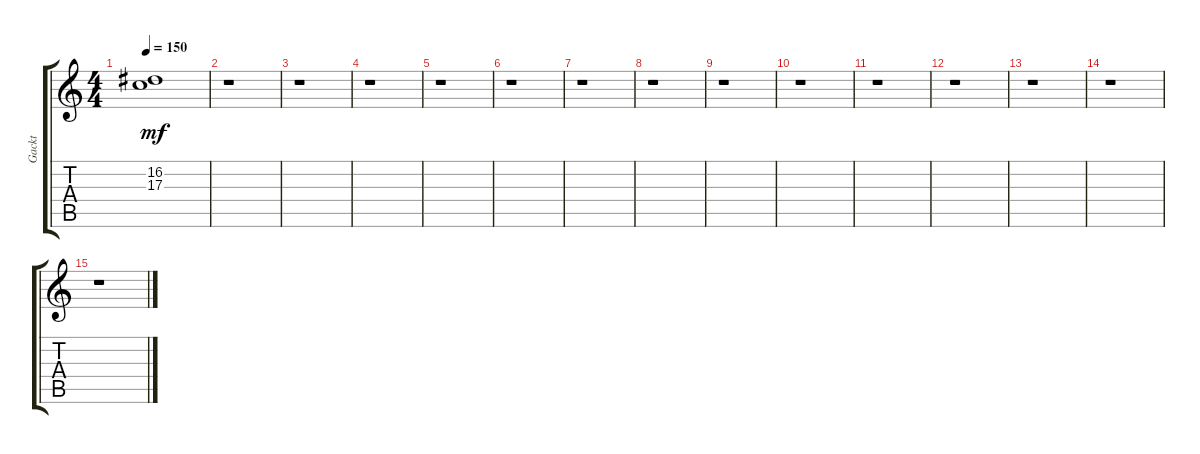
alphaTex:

\track ("Gackt" "Gackt") {instrument drawbarorgan}
\staff {score tabs}
\tuning (E4 B3 G3 D3 A2 E2) {hide}
\ts (4 4)
\tempo 150
\clef g2
\ks c
(16.2 17.3).1{dy mf} |
r.1 |
r.1 |
r.1 |
r.1 |
r.1 |
r.1 |
r.1 |
r.1 |
r.1 |
r.1 |
r.1 |
r.1 |
r.1 |
r.1
